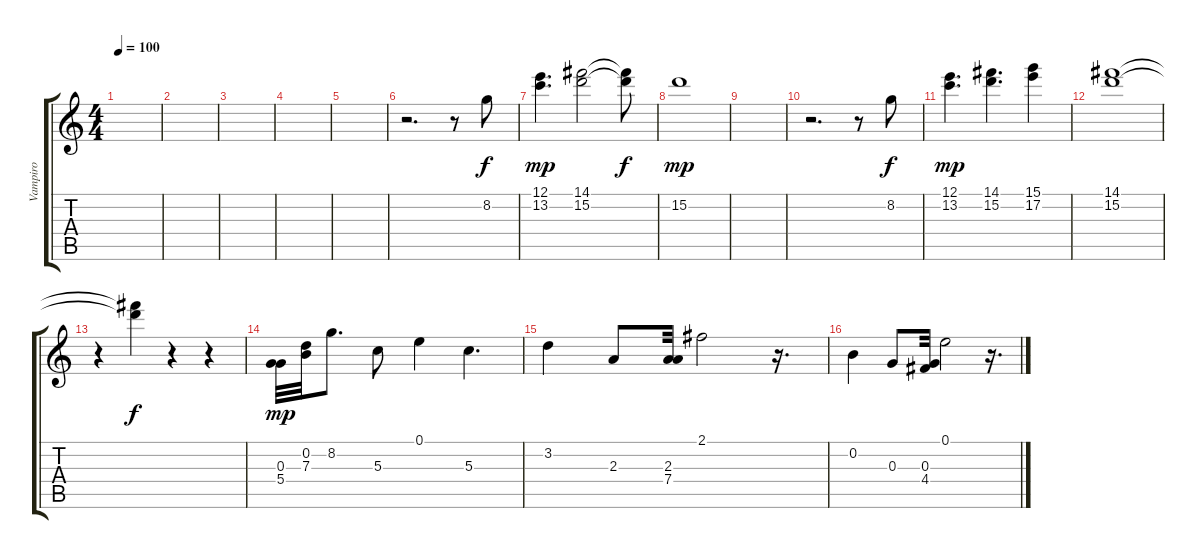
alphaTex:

\track ("Vampiro" "Vampiro") {instrument overdrivenguitar}
\staff {score tabs}
\tuning (E4 B3 G3 D3 A2 E2) {hide}
\ts (4 4)
\tempo 100
\clef g2
\ks c
|
|
|
|
|
r.2{d} r.8 8.2.8{dy f volume 10} |
(12.1 13.2).4{d dy mp} (14.1 15.2).2 (14.1{t} 15.2{t}).8{dy f} |
15.2.1{dy mp} |
|
r.2{d} r.8 8.2.8{dy f} |
(12.1 13.2).4{d dy mp} (14.1 15.2).4{d} (15.1 17.2).4 |
(14.1 15.2).1 |
r.4 (14.1{t} 15.2{t}).4{dy f} r.4 r.4 |
(0.3 5.4).32{dy mp} (0.2 7.3).32 8.2.8{d} 5.3.8 0.1.4 5.3.4{d} |
3.2.4 2.3.8 (2.3 7.4).32 2.1.2 r.16{d} |
0.2.4 0.3.8 (0.3 4.4).32 0.1.2 r.16{d}
